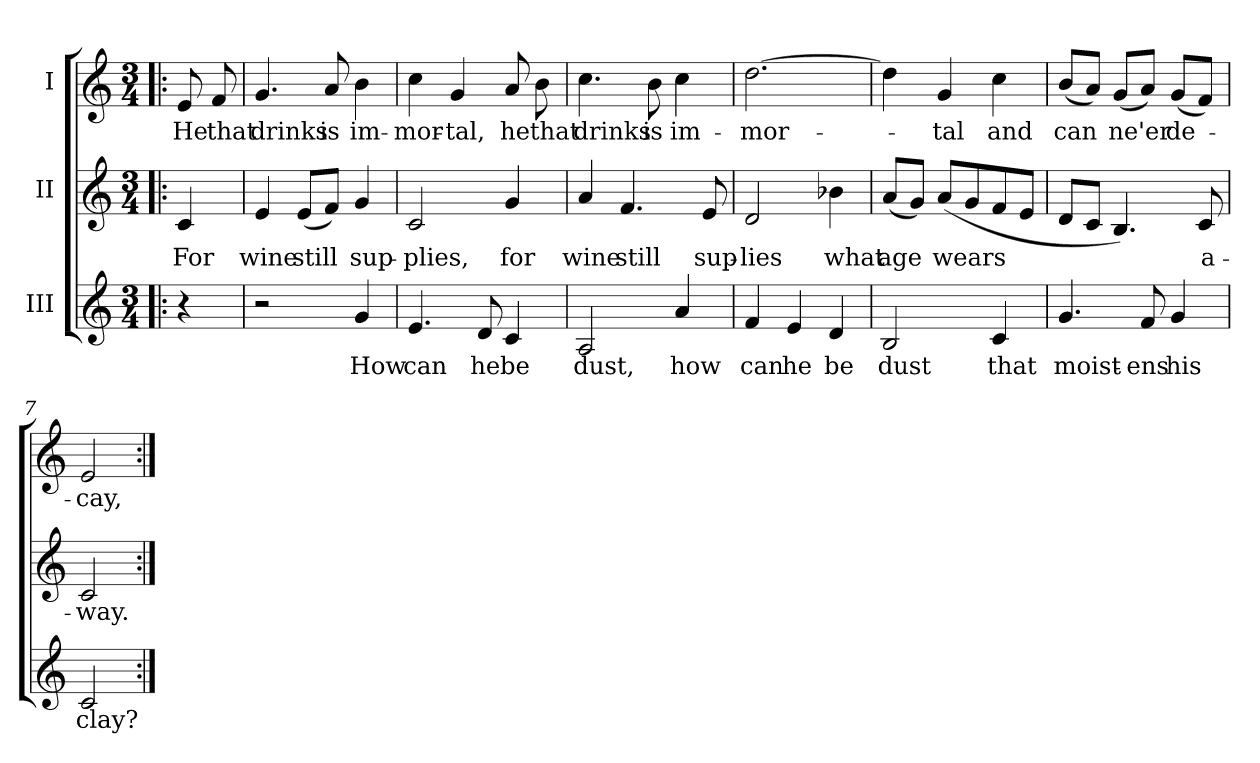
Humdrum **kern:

**kern	**text	**kern	**text	**kern	**text
*part3	*part3	*part2	*part2	*part1	*part1
*staff3	*staff3	*staff2	*staff2	*staff1	*staff1
*I"III	*	*I"II	*	*I"I	*
*clefG2	*	*clefG2	*	*clefG2	*
*k[]	*	*k[]	*	*k[]	*
*M3/4	*	*M3/4	*	*M3/4	*
*MM80	*	*MM80	*	*MM80	*
=!|:	=!|:	=!|:	=!|:	=!|:	=!|:
4r	.	4c/	For	8e/	He
.	.	.	.	8f/	that
=1	=1	=1	=1	=1	=1
2r	.	4e/	wine	4.g/	drinks
.	.	(8e/L	still	.	.
.	.	8f/J)	.	8a/	is
4g/	How	4g/	sup-	4b\	im-
=2	=2	=2	=2	=2	=2
4.e/	can	2c/	-plies,	4cc\	-mor-
.	.	.	.	4g/	-tal,
8d/	he	.	.	.	.
4c/	be	4g/	for	8a/	he
.	.	.	.	8b\	that
=3	=3	=3	=3	=3	=3
2A/	dust,	4a/	wine	4.cc\	drinks
.	.	4.f/	still	.	.
.	.	.	.	8b\	is
4a/	how	.	.	4cc\	im-
.	.	8e/	sup-	.	.
!!LO:LB:g=z
=4	=4	=4	=4	=4	=4
4f/	can	2d/	-lies	[2.dd\	-mor-
4e/	he	.	.	.	.
4d/	be	4b-X\	what	.	.
=5	=5	=5	=5	=5	=5
2B/	dust	(8a/L	age	4dd\]	.
.	.	8g/J)	.	.	.
.	.	(8a/L	wears	4g/	-tal
.	.	8g/	.	.	.
4c/	that	8f/	.	4cc\	and
.	.	8e/J	.	.	.
=6	=6	=6	=6	=6	=6
4.g/	moist-	8d/L	.	(8b/L	can
.	.	8c/J	.	8a/J)	.
.	.	4.B/)	.	(8g/L	-ne'er
8f/	-ens	.	.	8a/J)	.
4g/	his	.	.	(8g/L	de-
.	.	8c/	a-	8f/J)	.
=7	=7	=7	=7	=7	=7
2c/	clay?	2c/	-way.	2e/	-cay,
=:|!	=:|!	=:|!	=:|!	=:|!	=:|!
*-	*-	*-	*-	*-	*-
